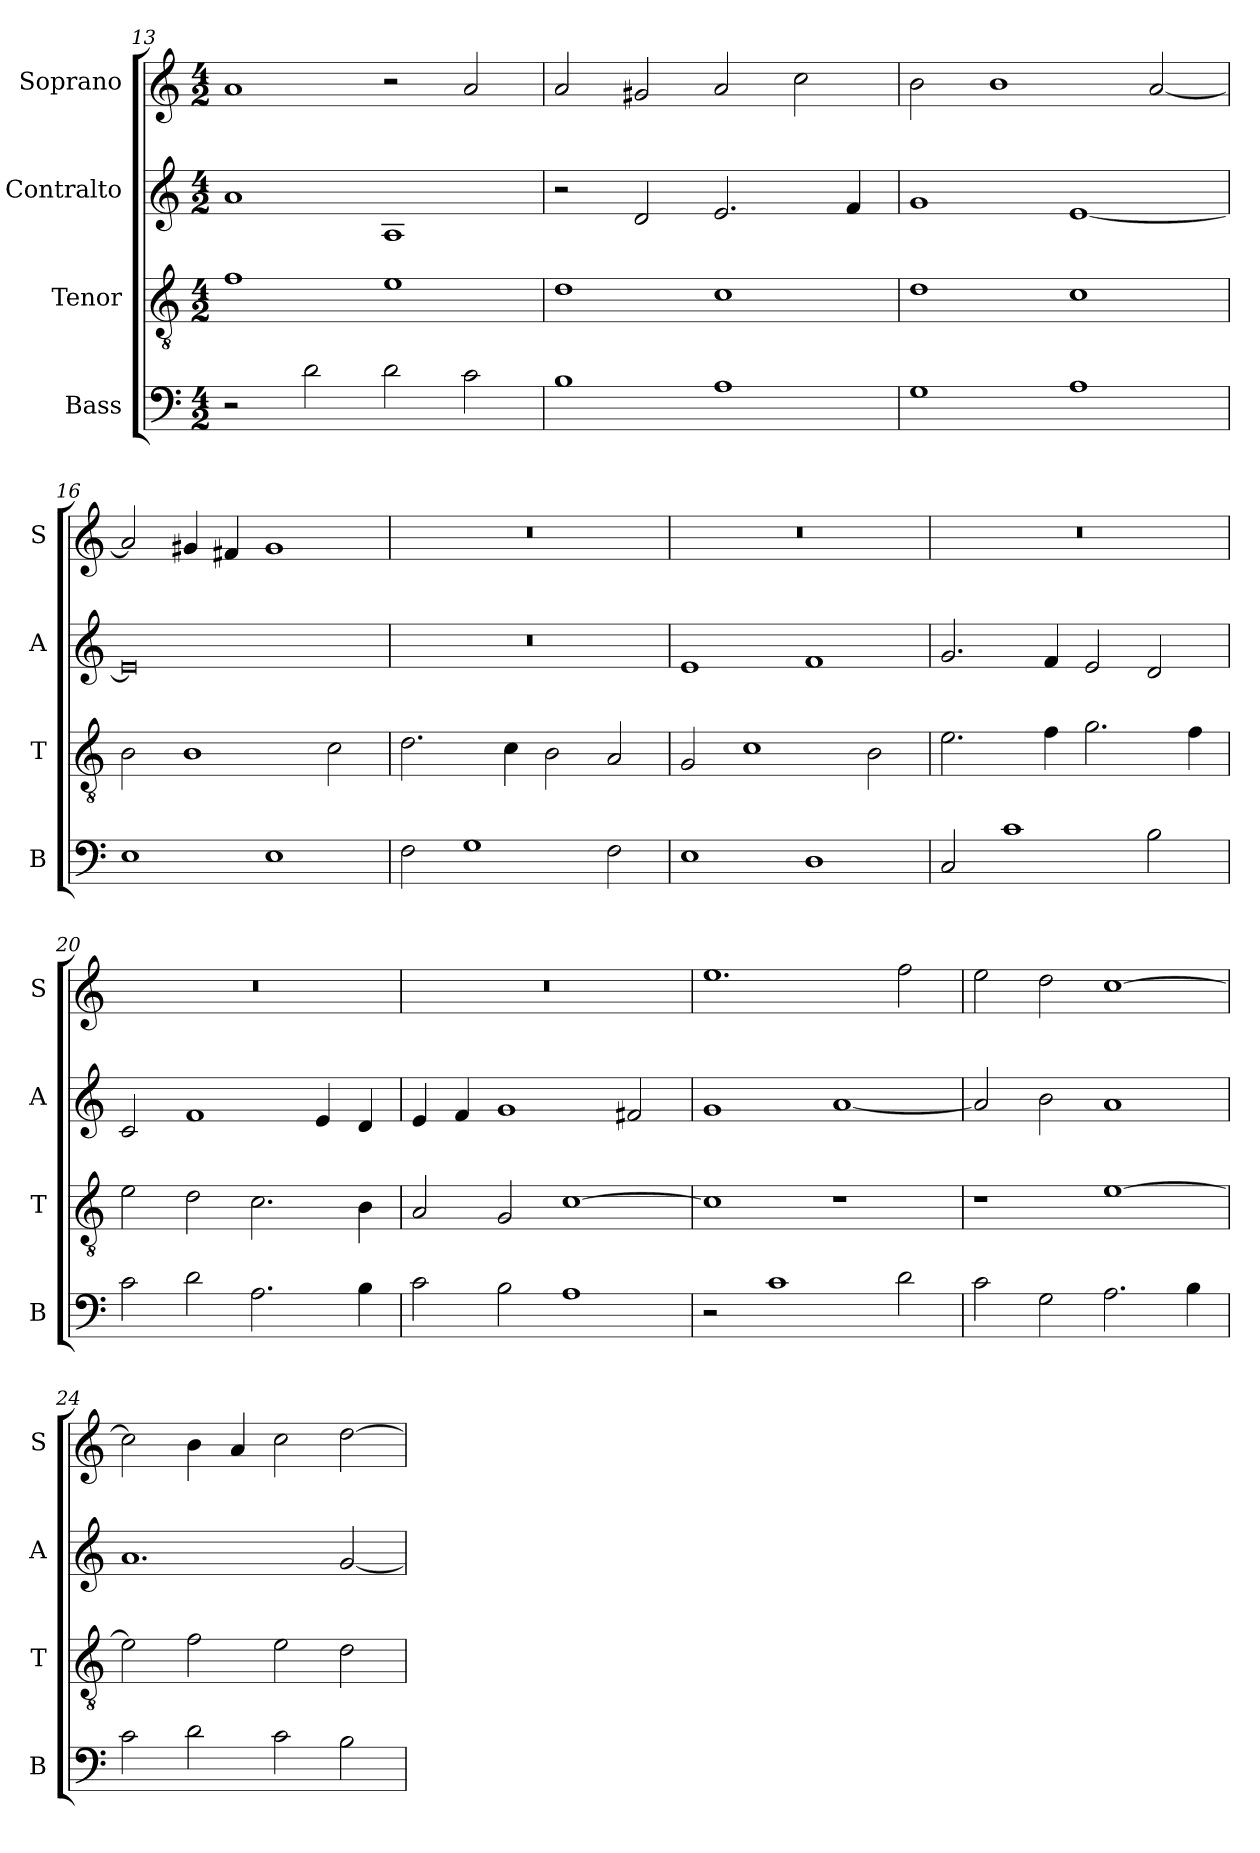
**kern	**kern	**kern	**kern
*part4	*part3	*part2	*part1
*staff4	*staff3	*staff2	*staff1
*I"Bass	*I"Tenor	*I"Contralto	*I"Soprano
*I'B	*I'T	*I'A	*I'S
*clefF4	*clefGv2	*clefG2	*clefG2
*k[]	*k[]	*k[]	*k[]
*M4/2	*M4/2	*M4/2	*M4/2
=13	=13	=13	=13
2r	1f	1a	1a
2d	.	.	.
2d	1e	1A	2r
2c	.	.	2a
=14	=14	=14	=14
1B	1d	2r	2a
.	.	2d	2g#X
1A	1c	2.e	2a
.	.	.	2cc
.	.	4f	.
=15	=15	=15	=15
1G	1d	1g	2b
.	.	.	1b
1A	1c	[1e	.
.	.	.	[2a
=16	=16	=16	=16
1E	2B	0e]	2a]
.	1B	.	4g#X
.	.	.	4f#X
1E	.	.	1g#
.	2c	.	.
=17	=17	=17	=17
2F	2.d	0r	0r
1G	.	.	.
.	4c	.	.
.	2B	.	.
2F	2A	.	.
=18	=18	=18	=18
1E	2G	1e	0r
.	1c	.	.
1D	.	1f	.
.	2B	.	.
=19	=19	=19	=19
2C	2.e	2.g	0r
1c	.	.	.
.	4f	4f	.
.	2.g	2e	.
2B	.	2d	.
.	4f	.	.
=20	=20	=20	=20
2c	2e	2c	0r
2d	2d	1f	.
2.A	2.c	.	.
.	.	4e	.
4B	4B	4d	.
=21	=21	=21	=21
2c	2A	4e	0r
.	.	4f	.
2B	2G	1g	.
1A	[1c	.	.
.	.	2f#X	.
=22	=22	=22	=22
2r	1c]	1g	1.ee
1c	.	.	.
.	1r	[1a	.
2d	.	.	2ff
=23	=23	=23	=23
2c	1r	2a]	2ee
2G	.	2b	2dd
2.A	[1e	1a	[1cc
4B	.	.	.
=24	=24	=24	=24
2c	2e]	1.a	2cc]
2d	2f	.	4b
.	.	.	4a
2c	2e	.	2cc
2B	2d	[2g	[2dd
=	=	=	=
*-	*-	*-	*-
